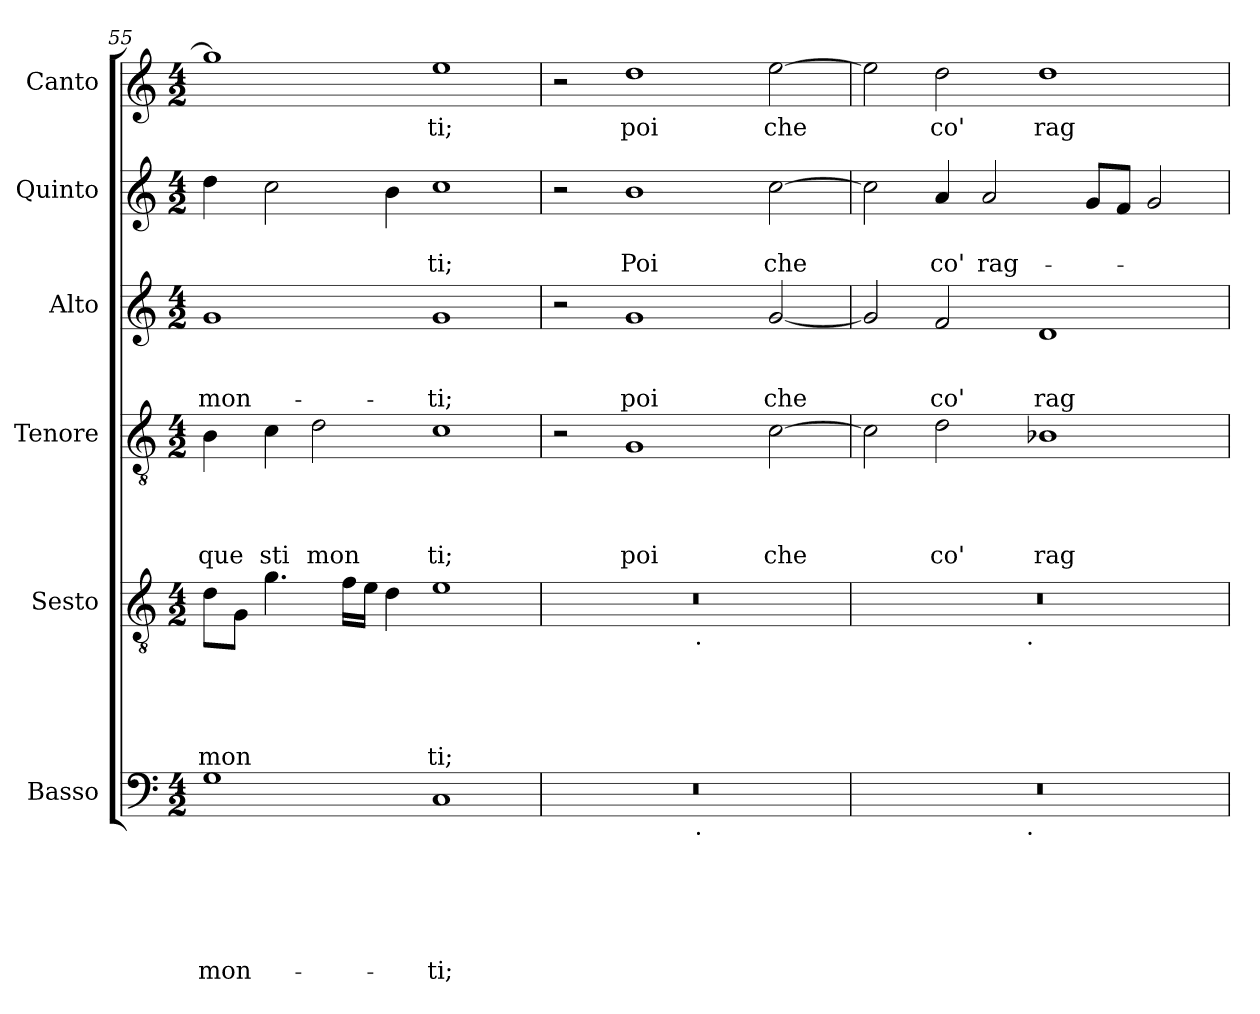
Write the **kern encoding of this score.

**kern	**text	**text	**text	**text	**text	**text	**kern	**text	**text	**text	**text	**text	**kern	**text	**text	**text	**text	**kern	**text	**text	**text	**kern	**text	**text	**kern	**text
*part6	*part6	*part6	*part6	*part6	*part6	*part6	*part5	*part5	*part5	*part5	*part5	*part5	*part4	*part4	*part4	*part4	*part4	*part3	*part3	*part3	*part3	*part2	*part2	*part2	*part1	*part1
*staff6	*staff6	*staff6	*staff6	*staff6	*staff6	*staff6	*staff5	*staff5	*staff5	*staff5	*staff5	*staff5	*staff4	*staff4	*staff4	*staff4	*staff4	*staff3	*staff3	*staff3	*staff3	*staff2	*staff2	*staff2	*staff1	*staff1
*I"Basso	*	*	*	*	*	*	*I"Sesto	*	*	*	*	*	*I"Tenore	*	*	*	*	*I"Alto	*	*	*	*I"Quinto	*	*	*I"Canto	*
*I'Basso	*	*	*	*	*	*	*I'Sesto	*	*	*	*	*	*I'Tenore	*	*	*	*	*I'Alto	*	*	*	*I'Quinto	*	*	*I'Canto	*
*clefF4	*	*	*	*	*	*	*clefGv2	*	*	*	*	*	*clefGv2	*	*	*	*	*clefG2	*	*	*	*clefG2	*	*	*clefG2	*
*k[]	*	*	*	*	*	*	*k[]	*	*	*	*	*	*k[]	*	*	*	*	*k[]	*	*	*	*k[]	*	*	*k[]	*
*C:	*	*	*	*	*	*	*C:	*	*	*	*	*	*C:	*	*	*	*	*C:	*	*	*	*C:	*	*	*C:	*
*M4/2	*	*	*	*	*	*	*M4/2	*	*	*	*	*	*M4/2	*	*	*	*	*M4/2	*	*	*	*M4/2	*	*	*M4/2	*
=55	=55	=55	=55	=55	=55	=55	=55	=55	=55	=55	=55	=55	=55	=55	=55	=55	=55	=55	=55	=55	=55	=55	=55	=55	=55	=55
!	!	!	!	!	!	!LO:LY:b	!	!	!	!	!	!LO:LY:b	!	!	!	!	!LO:LY:b	!	!	!	!LO:LY:b	!	!	!	!	!
1G	.	.	.	.	.	mon-	8d\L	.	.	.	.	mon	4B\	.	.	.	que	1g	.	.	mon-	4dd\	.	.	1gg]	.
.	.	.	.	.	.	.	8G\J	.	.	.	.	.	.	.	.	.	.	.	.	.	.	.	.	.	.	.
!	!	!	!	!	!	!	!	!	!	!	!	!	!	!	!	!	!LO:LY:b	!	!	!	!	!	!	!	!	!
.	.	.	.	.	.	.	4.g\	.	.	.	.	.	4c\	.	.	.	sti	.	.	.	.	2cc\	.	.	.	.
!	!	!	!	!	!	!	!	!	!	!	!	!	!	!	!	!	!LO:LY:b	!	!	!	!	!	!	!	!	!
.	.	.	.	.	.	.	.	.	.	.	.	.	2d\	.	.	.	mon	.	.	.	.	.	.	.	.	.
.	.	.	.	.	.	.	16f\LL	.	.	.	.	.	.	.	.	.	.	.	.	.	.	.	.	.	.	.
.	.	.	.	.	.	.	16e\JJ	.	.	.	.	.	.	.	.	.	.	.	.	.	.	.	.	.	.	.
.	.	.	.	.	.	.	4d\	.	.	.	.	.	.	.	.	.	.	.	.	.	.	4b\	.	.	.	.
!	!	!	!	!	!	!LO:LY:b	!	!	!	!	!	!LO:LY:b	!	!	!	!	!LO:LY:b	!	!	!	!LO:LY:b	!	!	!LO:LY:b	!	!LO:LY:b
1C	.	.	.	.	.	-ti;	1e	.	.	.	.	ti;	1c	.	.	.	ti;	1g	.	.	-ti;	1cc	.	ti;	1ee	-ti;
=56	=56	=56	=56	=56	=56	=56	=56	=56	=56	=56	=56	=56	=56	=56	=56	=56	=56	=56	=56	=56	=56	=56	=56	=56	=56	=56
*^	*	*	*	*	*	*	*^	*	*	*	*	*	*	*	*	*	*	*	*	*	*	*	*	*	*	*
0r	2ryy	.	.	.	.	.	.	0r	2ryy	.	.	.	.	.	2r	.	.	.	.	2r	.	.	.	2r	.	.	2r	.
!	!	!	!	!	!	!	!	!	!	!	!	!	!	!	!	!	!	!	!LO:LY:b	!	!	!	!LO:LY:b	!	!	!LO:LY:b	!	!LO:LY:b
.	4...ryy	.	.	.	.	.	.	.	4...ryy	.	.	.	.	.	1G	.	.	.	poi	1g	.	.	poi	1b	.	Poi	1dd	poi
!	!	!	!	!	!	!	!	!	!LO:TX:b:t=.	!	!	!	!	!	!	!	!	!	!	!	!	!	!	!	!	!	!	!
!	!LO:TX:b:t=.	!	!	!	!	!	!	!	!	!	!	!	!	!	!	!	!	!	!	!	!	!	!	!	!	!	!	!
.	1ryy	.	.	.	.	.	.	.	1ryy	.	.	.	.	.	.	.	.	.	.	.	.	.	.	.	.	.	.	.
!	!	!	!	!	!	!	!	!	!	!	!	!	!	!	!	!	!	!	!LO:LY:b	!	!	!	!LO:LY:b	!	!	!LO:LY:b	!	!LO:LY:b
.	.	.	.	.	.	.	.	.	.	.	.	.	.	.	[<2c\	.	.	.	che	[<2g/	.	.	che	[<2cc\	.	che	[<2ee\	che
.	32ryy	.	.	.	.	.	.	.	32ryy	.	.	.	.	.	.	.	.	.	.	.	.	.	.	.	.	.	.	.
!!LO:PB:g=z
=57	=57	=57	=57	=57	=57	=57	=57	=57	=57	=57	=57	=57	=57	=57	=57	=57	=57	=57	=57	=57	=57	=57	=57	=57	=57	=57	=57	=57
0r	2ryy	.	.	.	.	.	.	0r	2ryy	.	.	.	.	.	2c\]	.	.	.	.	2g/]	.	.	.	2cc\]	.	.	2ee\]	.
!	!	!	!	!	!	!	!	!	!	!	!	!	!	!	!	!	!	!	!LO:LY:b	!	!	!	!LO:LY:b	!	!	!LO:LY:b	!	!LO:LY:b
.	4...ryy	.	.	.	.	.	.	.	4...ryy	.	.	.	.	.	2d\	.	.	.	co'	2f/	.	.	co'	4a/	.	co'	2dd\	co'
!	!	!	!	!	!	!	!	!	!	!	!	!	!	!	!	!	!	!	!	!	!	!	!	!	!	!LO:LY:b	!	!
.	.	.	.	.	.	.	.	.	.	.	.	.	.	.	.	.	.	.	.	.	.	.	.	2a/	.	rag-	.	.
!	!	!	!	!	!	!	!	!	!LO:TX:b:t=.	!	!	!	!	!	!	!	!	!	!	!	!	!	!	!	!	!	!	!
!	!LO:TX:b:t=.	!	!	!	!	!	!	!	!	!	!	!	!	!	!	!	!	!	!	!	!	!	!	!	!	!	!	!
.	1ryy	.	.	.	.	.	.	.	1ryy	.	.	.	.	.	.	.	.	.	.	.	.	.	.	.	.	.	.	.
!	!	!	!	!	!	!	!	!	!	!	!	!	!	!	!	!	!	!	!LO:LY:b	!	!	!	!LO:LY:b	!	!	!	!	!LO:LY:b
.	.	.	.	.	.	.	.	.	.	.	.	.	.	.	1B-X	.	.	.	rag	1d	.	.	rag	.	.	.	1dd	rag-
.	.	.	.	.	.	.	.	.	.	.	.	.	.	.	.	.	.	.	.	.	.	.	.	8g/L	.	.	.	.
.	.	.	.	.	.	.	.	.	.	.	.	.	.	.	.	.	.	.	.	.	.	.	.	8f/J	.	.	.	.
.	.	.	.	.	.	.	.	.	.	.	.	.	.	.	.	.	.	.	.	.	.	.	.	2g/	.	.	.	.
.	32ryy	.	.	.	.	.	.	.	32ryy	.	.	.	.	.	.	.	.	.	.	.	.	.	.	.	.	.	.	.
*v	*v	*	*	*	*	*	*	*	*	*	*	*	*	*	*	*	*	*	*	*	*	*	*	*	*	*	*	*
*	*	*	*	*	*	*	*v	*v	*	*	*	*	*	*	*	*	*	*	*	*	*	*	*	*	*	*	*
=	=	=	=	=	=	=	=	=	=	=	=	=	=	=	=	=	=	=	=	=	=	=	=	=	=	=
*-	*-	*-	*-	*-	*-	*-	*-	*-	*-	*-	*-	*-	*-	*-	*-	*-	*-	*-	*-	*-	*-	*-	*-	*-	*-	*-
